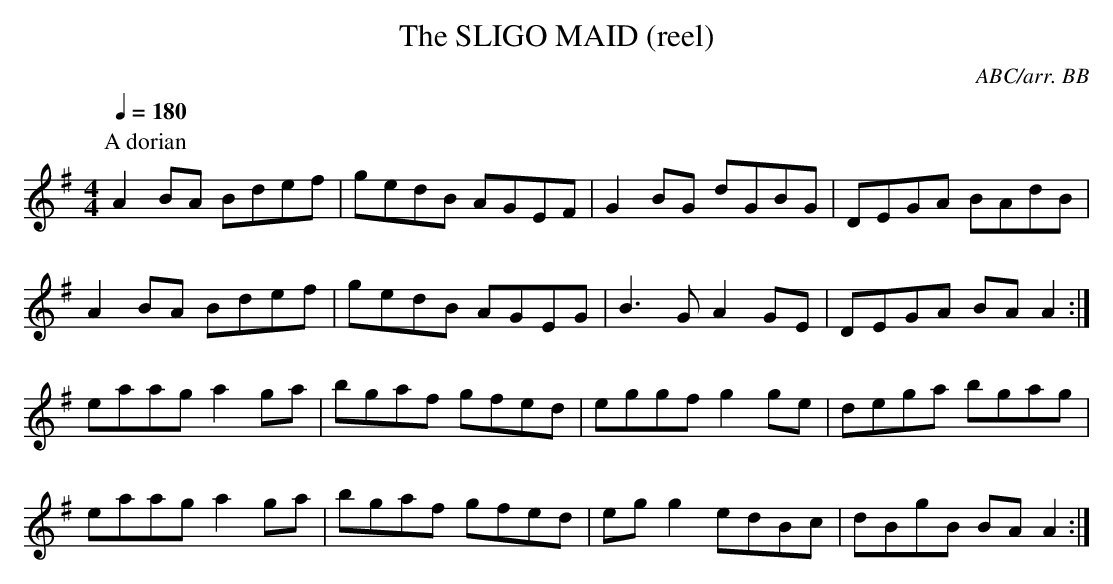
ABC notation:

X:1
T:SLIGO MAID (reel), The
C:ABC/arr. BB
Q:1/4=180
M:4/4
L:1/8
K:G
P:A dorian
A2BA Bdef|gedB AGEF|G2BG dGBG|DEGA BAdB|
A2BA Bdef|gedB AGEG|B3G A2GE|DEGA BAA2 :|
eaag a2ga|bgaf gfed|eggf g2ge|dega bgag|
eaag a2ga|bgaf gfed|egg2 edBc|dBgB BAA2 :|
